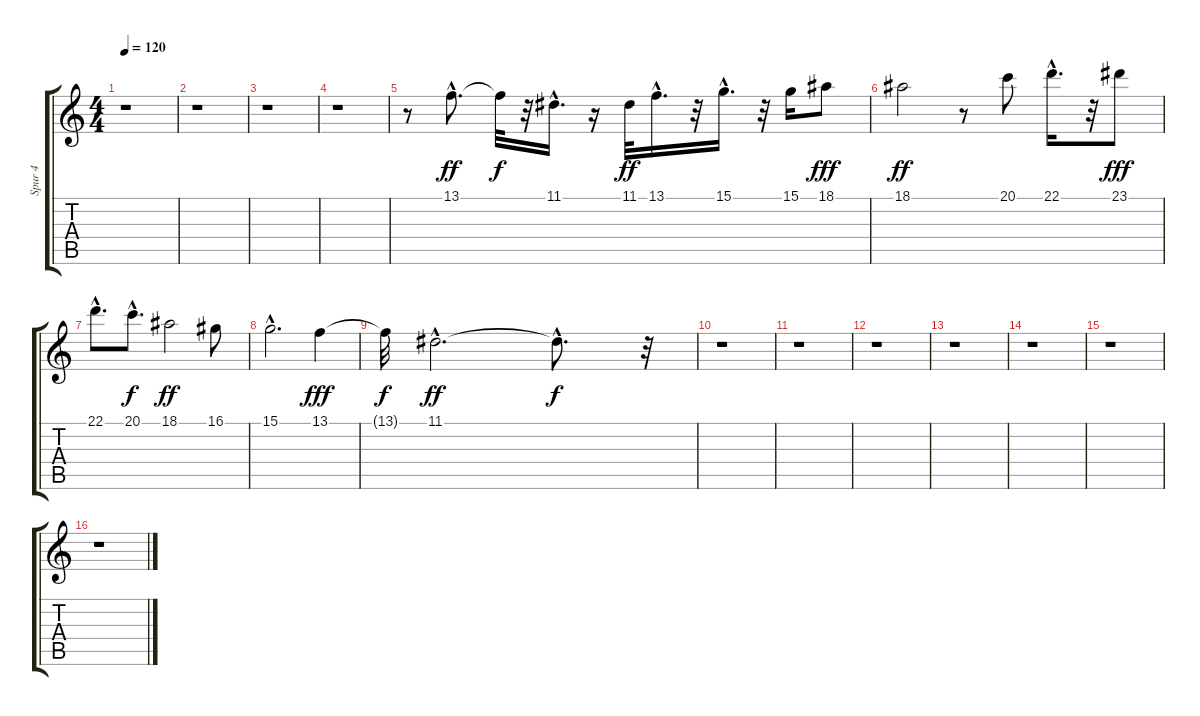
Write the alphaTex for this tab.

\track ("Spur 4" "Spur 4") {instrument panflute}
\staff {score tabs}
\tuning (E4 B3 G3 D3 A2 E2) {hide}
\ts (4 4)
\tempo 120
\clef g2
\ks c
r.1{dy ff instrument panflute} |
r.1 |
r.1 |
r.1 |
r.8 13.1{hac}.8{d} 13.1{t}.32{dy f} r.32 11.1{hac}.16{d} r.16 11.1.32{dy ff} 13.1{hac}.16{d} r.32 15.1{hac}.16{d} r.32 15.1.16 18.1.8{dy fff} |
18.1.2{dy ff} r.8 20.1.8 22.1{hac}.16{d} r.32 23.1.8{dy fff} |
22.1{hac}.8{d} 20.1{hac}.8{d dy f} 18.1.2{dy ff} 16.1.8 |
15.1{hac}.2{d} 13.1.4{dy fff} |
13.1{t}.32{dy f} 11.1{hac}.2{d dy ff} 11.1{hac t}.8{d dy f} r.32 |
r.1 |
r.1 |
r.1 |
r.1 |
r.1 |
r.1 |
r.1
